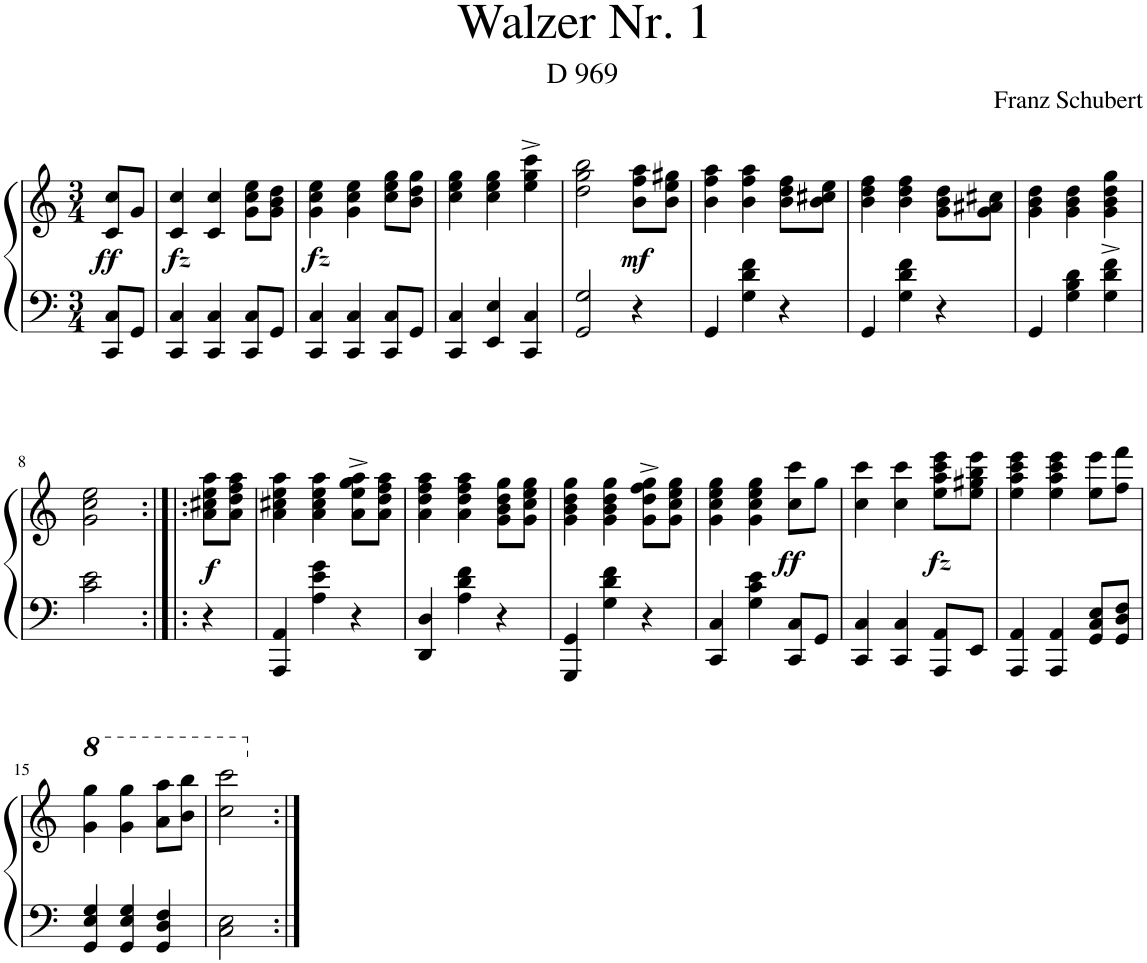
**kern	**kern	**dynam
*part1	*part1	*part1
*staff2	*staff1	*staff1/2
*I"Piano	*	*
*I'Pno.	*	*
*clefF4	*clefG2	*
*k[]	*k[]	*
*M3/4	*M3/4	*
=	=	=
!	!	!LO:DY:b
8CC/ 8C/L	8c/ 8cc/L	ff
8GG/J	8g/J	.
=1	=1	=1
!	!	!LO:DY:b
4CC/ 4C/	4c/ 4cc/	fz
4CC/ 4C/	4c/ 4cc/	.
8CC/ 8C/L	8g\ 8cc\ 8ee\L	.
8GG/J	8g\ 8b\ 8dd\J	.
=2	=2	=2
!	!	!LO:DY:b
4CC/ 4C/	4g\ 4cc\ 4ee\	fz
4CC/ 4C/	4g\ 4cc\ 4ee\	.
8CC/ 8C/L	8cc\ 8ee\ 8gg\L	.
8GG/J	8b\ 8dd\ 8gg\J	.
=3	=3	=3
4CC/ 4C/	4cc\ 4ee\ 4gg\	.
4EE/ 4E/	4cc\ 4ee\ 4gg\	.
4CC/ 4C/	4ee\^ 4gg\^ 4ccc\^	.
=4	=4	=4
2GG/ 2G/	2dd\ 2gg\ 2bb\	.
!	!	!LO:DY:b
4r	8b\ 8ff\ 8aa\L	mf
.	8b\ 8ee\ 8gg#X\J	.
=5	=5	=5
4GG/	4b\ 4ff\ 4aa\	.
4G\ 4d\ 4f\	4b\ 4ff\ 4aa\	.
4r	8b\ 8dd\ 8ff\L	.
.	8b\ 8cc#X\ 8ee\J	.
=6	=6	=6
4GG/	4b\ 4dd\ 4ff\	.
4G\ 4d\ 4f\	4b\ 4dd\ 4ff\	.
4r	8g\ 8b\ 8dd\L	.
.	8g\ 8a#X\ 8cc#X\J	.
=7	=7	=7
4GG/	4g\ 4b\ 4dd\	.
4G\ 4B\ 4d\	4g\ 4b\ 4dd\	.
4G\^ 4d\^ 4f\^	4g\ 4b\ 4dd\ 4gg\	.
!!LO:LB:g=z
=8	=8	=8
2c\ 2e\	2g\ 2cc\ 2ee\	.
=8X1:|!|:	=8X1:|!|:	=8X1:|!|:
!	!	!LO:DY:b
4r	8a\ 8cc#X\ 8ee\ 8aa\L	f
.	8a\ 8dd\ 8ff\ 8aa\J	.
=9	=9	=9
4AAA/ 4AA/	4a\ 4cc#X\ 4ee\ 4aa\	.
4A\ 4e\ 4g\	4a\ 4cc#\ 4ee\ 4aa\	.
4r	8a\^ 8ee\^ 8gg\^ 8aa\^L	.
.	8a\ 8dd\ 8ff\ 8aa\J	.
=10	=10	=10
4DD/ 4D/	4a\ 4dd\ 4ff\ 4aa\	.
4A\ 4d\ 4f\	4a\ 4dd\ 4ff\ 4aa\	.
4r	8g\ 8b\ 8dd\ 8gg\L	.
.	8g\ 8cc\ 8ee\ 8gg\J	.
=11	=11	=11
4GGG/ 4GG/	4g\ 4b\ 4dd\ 4gg\	.
4G\ 4d\ 4f\	4g\ 4b\ 4dd\ 4gg\	.
4r	8g\^ 8dd\^ 8ff\^ 8gg\^L	.
.	8g\ 8cc\ 8ee\ 8gg\J	.
=12	=12	=12
4CC/ 4C/	4g\ 4cc\ 4ee\ 4gg\	.
4G\ 4c\ 4e\	4g\ 4cc\ 4ee\ 4gg\	.
!	!	!LO:DY:b
8CC/ 8C/L	8cc\ 8ccc\L	ff
8GG/J	8gg\J	.
=13	=13	=13
4CC/ 4C/	4cc\ 4ccc\	.
4CC/ 4C/	4cc\ 4ccc\	.
!	!	!LO:DY:b
8AAA/ 8AA/L	8ee\ 8aa\ 8ccc\ 8eee\L	fz
8EE/J	8ee\ 8gg#X\ 8bb\ 8eee\J	.
=14	=14	=14
4AAA/ 4AA/	4ee\ 4aa\ 4ccc\ 4eee\	.
4AAA/ 4AA/	4ee\ 4aa\ 4ccc\ 4eee\	.
8GG/ 8C/ 8E/L	8ee\ 8eee\L	.
8GG/ 8D/ 8F/J	8ff\ 8fff\J	.
!!LO:LB:g=z
=15	=15	=15
*	*8va	*
4GG/ 4E/ 4G/	4gg\ 4ggg\	.
4GG/ 4E/ 4G/	4gg\ 4ggg\	.
4GG/ 4D/ 4F/	8aa\ 8aaa\L	.
.	8bb\ 8bbb\J	.
=16	=16	=16
2C\ 2E\	2ccc\ 2cccc\	.
*	*X8va	*
=:|!	=:|!	=:|!
*-	*-	*-
